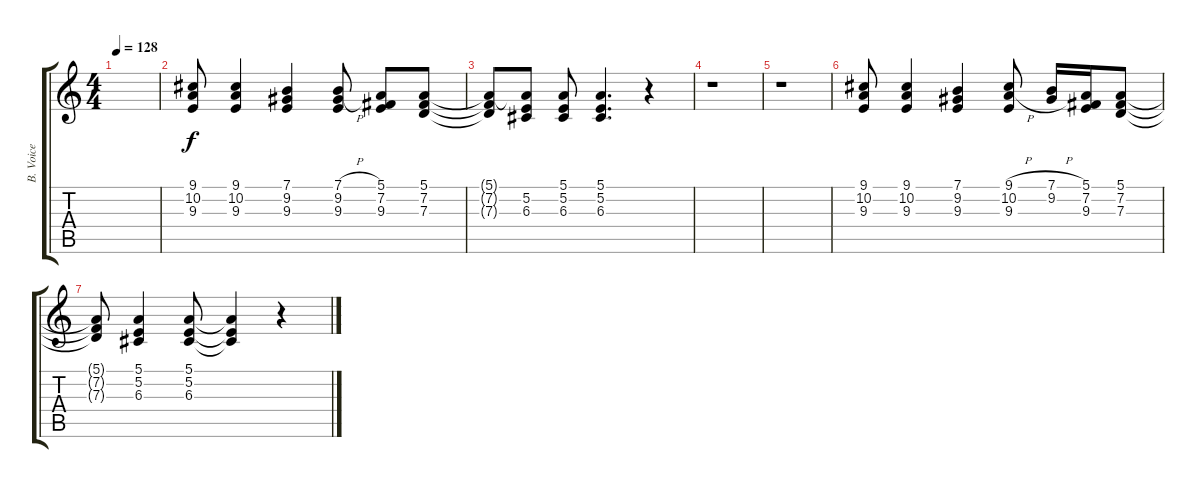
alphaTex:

\track ("B. Voice" "B. Voice") {instrument lead3calliope}
\staff {score tabs}
\tuning (E4 B3 G3 D3 A2 E2) {hide}
\ts (4 4)
\tempo 128
\clef g2
\ks c
|
(9.1 10.2 9.3).8 (9.1 10.2 9.3).4 (7.1 9.2 9.3).4 (7.1{h} 9.2{h} 9.3).8 (5.1 7.2 9.3).8 (5.1 7.2 7.3).8 |
(5.1{t} 7.2{t} 7.3{t}).8 (5.1{t} 5.2 6.3).8 (5.1 5.2 6.3).8 (5.1 5.2 6.3).4{d} r.4 |
r.1 |
r.1 |
(9.1 10.2 9.3).8 (9.1 10.2 9.3).4 (7.1 9.2 9.3).4 (9.1{h} 10.2{h} 9.3).8 (7.1{h} 9.2{h}).16 (5.1 7.2 9.3).16 (5.1 7.2 7.3).8 |
(5.1{t} 7.2{t} 7.3{t}).8 (5.1 5.2 6.3).4 (5.1 5.2 6.3).8 (5.1{t} 5.2{t} 6.3{t}).4 r.4
